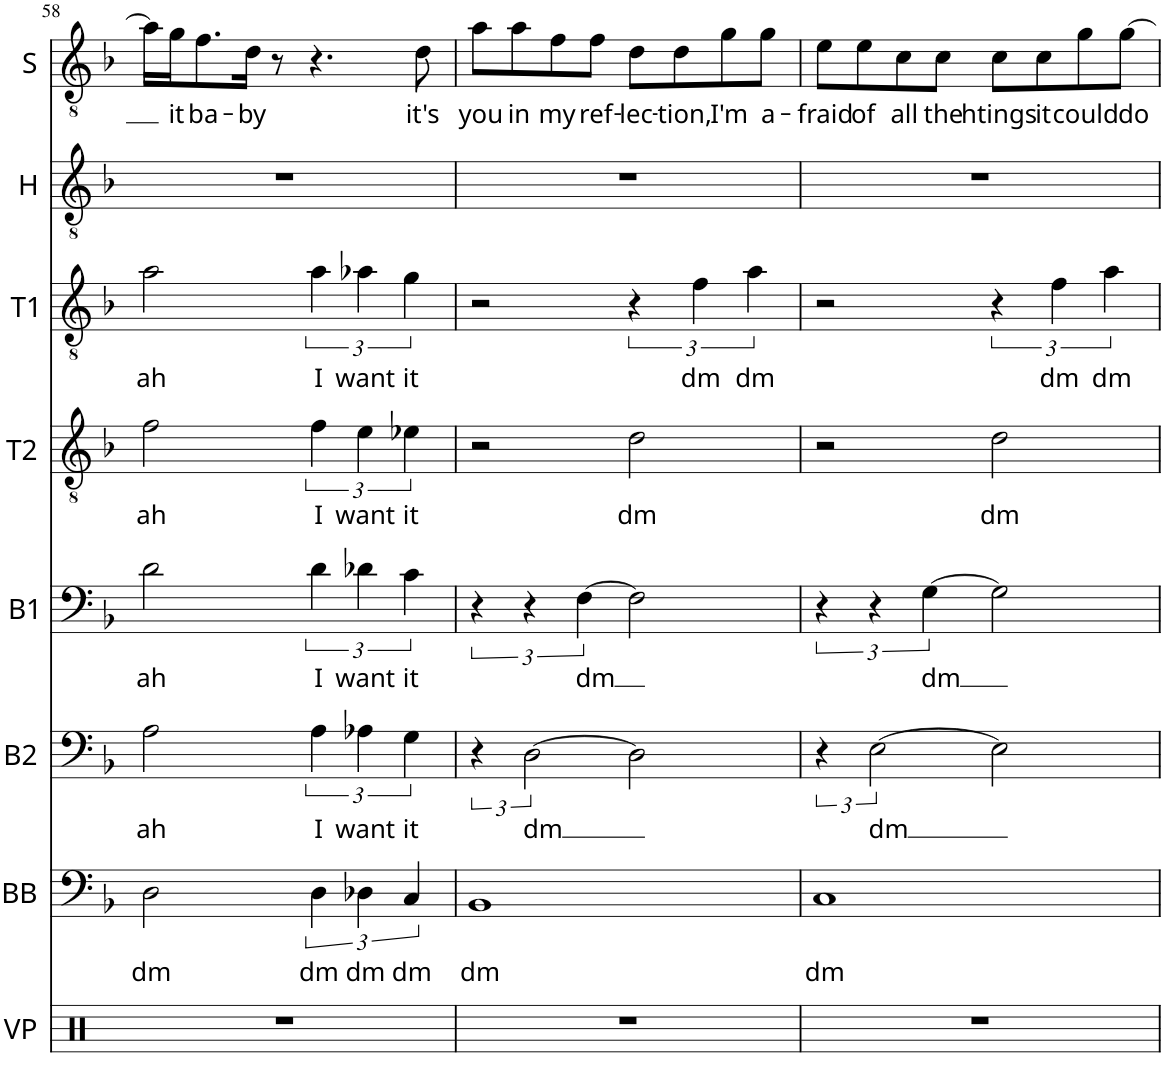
**kern	**kern	**text	**kern	**text	**kern	**text	**kern	**text	**kern	**text	**kern	**kern	**text
*part8	*part7	*part7	*part6	*part6	*part5	*part5	*part4	*part4	*part3	*part3	*part2	*part1	*part1
*staff8	*staff7	*staff7	*staff6	*staff6	*staff5	*staff5	*staff4	*staff4	*staff3	*staff3	*staff2	*staff1	*staff1
*I"Vocal Percussion	*I"Bass	*	*I"Baritone 2	*	*I"Baritone 1	*	*I"Tenor 2	*	*I"Tenor 1	*	*I"Harmony	*I"Solo	*
*I'VP	*	*	*I'B2	*	*I'B1	*	*I'T2	*	*I'T1	*	*I'H	*I'S	*
!!LO:PB:g=z
*clefX	*clefF4	*	*clefF4	*	*clefF4	*	*clefGv2	*	*clefGv2	*	*clefGv2	*clefGv2	*
*k[]	*k[b-]	*	*k[b-]	*	*k[b-]	*	*k[b-]	*	*k[b-]	*	*k[b-]	*k[b-]	*
*M4/4	*M4/4	*	*M4/4	*	*M4/4	*	*M4/4	*	*M4/4	*	*M4/4	*M4/4	*
=58	=58	=58	=58	=58	=58	=58	=58	=58	=58	=58	=58	=58	=58
!	!	!LO:LY:b	!	!LO:LY:b	!	!LO:LY:b	!	!LO:LY:b	!	!LO:LY:b	!	!	!
1r	2D\	dm	2A\	ah	2d\	ah	2f\	ah	2a\	ah	1r	16a\LL]	.
!	!	!	!	!	!	!	!	!	!	!	!	!	!LO:LY:b
.	.	.	.	.	.	.	.	.	.	.	.	16g\J	it
!	!	!	!	!	!	!	!	!	!	!	!	!	!LO:LY:b
.	.	.	.	.	.	.	.	.	.	.	.	8.f\	ba-
!	!	!	!	!	!	!	!	!	!	!	!	!	!LO:LY:b
.	.	.	.	.	.	.	.	.	.	.	.	16d\Jk	-by
.	.	.	.	.	.	.	.	.	.	.	.	8r	.
!	!	!LO:LY:b	!	!LO:LY:b	!	!LO:LY:b	!	!LO:LY:b	!	!LO:LY:b	!	!	!
.	6D\	dm	6A\	I	6d\	I	6f\	I	6a\	I	.	4.r	.
!	!	!LO:LY:b	!	!LO:LY:b	!	!LO:LY:b	!	!LO:LY:b	!	!LO:LY:b	!	!	!
.	6D-X\	dm	6A-X\	want	6d-X\	want	6e\	want	6a-X\	want	.	.	.
!	!	!LO:LY:b	!	!LO:LY:b	!	!LO:LY:b	!	!LO:LY:b	!	!LO:LY:b	!	!	!
.	6C/	dm	6G\	it	6c\	it	6e-X\	it	6g\	it	.	.	.
!	!	!	!	!	!	!	!	!	!	!	!	!	!LO:LY:b
.	.	.	.	.	.	.	.	.	.	.	.	8d\	it's
=59	=59	=59	=59	=59	=59	=59	=59	=59	=59	=59	=59	=59	=59
!	!	!LO:LY:b	!	!	!	!	!	!	!	!	!	!	!LO:LY:b
1r	1BB-	dm	6r	.	6r	.	2r	.	2r	.	1r	8a\L	you
!	!	!	!	!	!	!	!	!	!	!	!	!	!LO:LY:b
.	.	.	.	.	.	.	.	.	.	.	.	8a\	in
!	!	!	!	!LO:LY:b	!	!	!	!	!	!	!	!	!
.	.	.	[3D\	dm	6r	.	.	.	.	.	.	.	.
!	!	!	!	!	!	!	!	!	!	!	!	!	!LO:LY:b
.	.	.	.	.	.	.	.	.	.	.	.	8f\	my
!	!	!	!	!	!	!LO:LY:b	!	!	!	!	!	!	!
.	.	.	.	.	[6F\	dm	.	.	.	.	.	.	.
!	!	!	!	!	!	!	!	!	!	!	!	!	!LO:LY:b
.	.	.	.	.	.	.	.	.	.	.	.	8f\J	ref-
!	!	!	!	!	!	!	!	!LO:LY:b	!	!	!	!	!LO:LY:b
.	.	.	2D\]	.	2F\]	.	2d\	dm	6r	.	.	8d\L	-lec-
!	!	!	!	!	!	!	!	!	!	!	!	!	!LO:LY:b
.	.	.	.	.	.	.	.	.	.	.	.	8d\	-tion,
!	!	!	!	!	!	!	!	!	!	!LO:LY:b	!	!	!
.	.	.	.	.	.	.	.	.	6f\	dm	.	.	.
!	!	!	!	!	!	!	!	!	!	!	!	!	!LO:LY:b
.	.	.	.	.	.	.	.	.	.	.	.	8g\	I'm
!	!	!	!	!	!	!	!	!	!	!LO:LY:b	!	!	!
.	.	.	.	.	.	.	.	.	6a\	dm	.	.	.
!	!	!	!	!	!	!	!	!	!	!	!	!	!LO:LY:b
.	.	.	.	.	.	.	.	.	.	.	.	8g\J	a-
=60	=60	=60	=60	=60	=60	=60	=60	=60	=60	=60	=60	=60	=60
!	!	!LO:LY:b	!	!	!	!	!	!	!	!	!	!	!LO:LY:b
1r	1C	dm	6r	.	6r	.	2r	.	2r	.	1r	8e\L	-fraid
!	!	!	!	!	!	!	!	!	!	!	!	!	!LO:LY:b
.	.	.	.	.	.	.	.	.	.	.	.	8e\	of
!	!	!	!	!LO:LY:b	!	!	!	!	!	!	!	!	!
.	.	.	[3E\	dm	6r	.	.	.	.	.	.	.	.
!	!	!	!	!	!	!	!	!	!	!	!	!	!LO:LY:b
.	.	.	.	.	.	.	.	.	.	.	.	8c\	all
!	!	!	!	!	!	!LO:LY:b	!	!	!	!	!	!	!
.	.	.	.	.	[6G\	dm	.	.	.	.	.	.	.
!	!	!	!	!	!	!	!	!	!	!	!	!	!LO:LY:b
.	.	.	.	.	.	.	.	.	.	.	.	8c\J	the
!	!	!	!	!	!	!	!	!LO:LY:b	!	!	!	!	!LO:LY:b
.	.	.	2E\]	.	2G\]	.	2d\	dm	6r	.	.	8c\L	htings
!	!	!	!	!	!	!	!	!	!	!	!	!	!LO:LY:b
.	.	.	.	.	.	.	.	.	.	.	.	8c\	it
!	!	!	!	!	!	!	!	!	!	!LO:LY:b	!	!	!
.	.	.	.	.	.	.	.	.	6f\	dm	.	.	.
!	!	!	!	!	!	!	!	!	!	!	!	!	!LO:LY:b
.	.	.	.	.	.	.	.	.	.	.	.	8g\	could
!	!	!	!	!	!	!	!	!	!	!LO:LY:b	!	!	!
.	.	.	.	.	.	.	.	.	6a\	dm	.	.	.
!	!	!	!	!	!	!	!	!	!	!	!	!	!LO:LY:b
.	.	.	.	.	.	.	.	.	.	.	.	[8g\J	do
=	=	=	=	=	=	=	=	=	=	=	=	=	=
*-	*-	*-	*-	*-	*-	*-	*-	*-	*-	*-	*-	*-	*-
